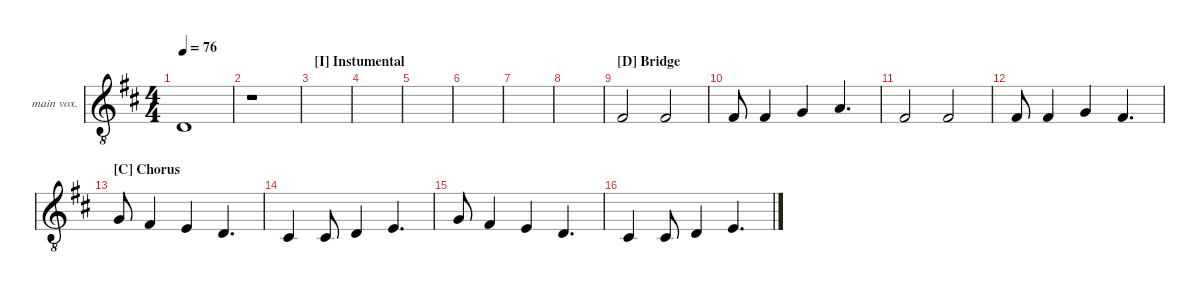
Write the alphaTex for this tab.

\defaultSystemsLayout 4
\hideDynamics
\bracketExtendMode nobrackets
\firstSystemTrackNameOrientation horizontal
\otherSystemsTrackNameOrientation horizontal
\track ("main vox." "main vox.") {instrument oboe}
\staff {score}
\tuning (E4 B3 G3 D3 A2 E2)
\ts (4 4)
\tempo 76
\clef g2
\ottava 8vb
\ks d
5.5{acc forcenatural}.1{dy mf} |
r.1 |
\section ("I" "Instumental")
|
|
|
|
|
|
\section ("D" "Bridge")
4.4{acc #}.2 4.4{acc #}.2 |
4.4{acc #}.8 4.4{acc #}.4 0.3{acc forcenatural}.4 2.3{acc forcenatural}.4{d} |
4.4{acc #}.2 4.4{acc #}.2 |
4.4{acc #}.8 4.4{acc #}.4 0.3{acc forcenatural}.4 4.4{acc #}.4{d} |
\section ("C" "Chorus")
0.3{acc forcenatural}.8 4.4{acc #}.4 2.4{acc forcenatural}.4 0.4{acc forcenatural}.4{d} |
4.5{acc #}.4 4.5{acc #}.8 0.4{acc forcenatural}.4 2.4{acc forcenatural}.4{d} |
5.4{acc forcenatural}.8 4.4{acc #}.4 2.4{acc forcenatural}.4 0.4{acc forcenatural}.4{d} |
4.5{acc #}.4 4.5{acc #}.8 0.4{acc forcenatural}.4 2.4{acc forcenatural}.4{d}
